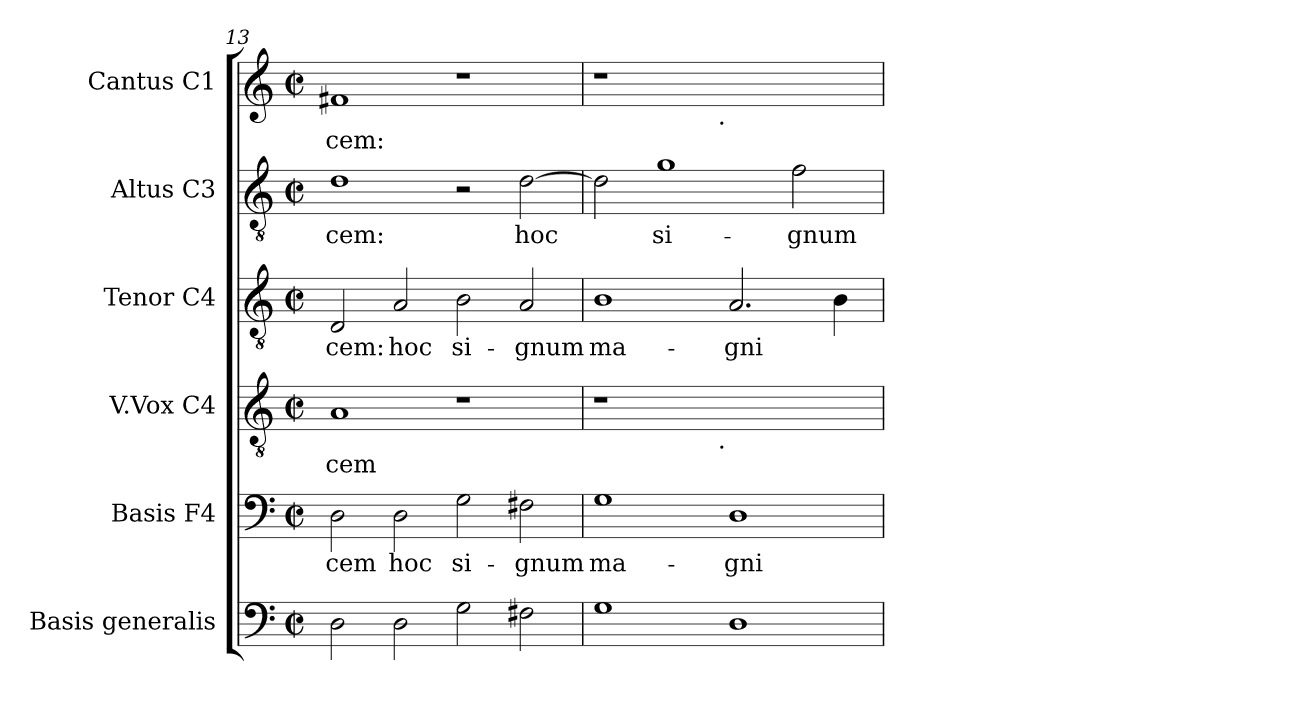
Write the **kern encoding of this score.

**kern	**kern	**text	**kern	**text	**kern	**text	**kern	**text	**kern	**text
*part6	*part5	*part5	*part4	*part4	*part3	*part3	*part2	*part2	*part1	*part1
*staff6	*staff5	*staff5	*staff4	*staff4	*staff3	*staff3	*staff2	*staff2	*staff1	*staff1
*I"Basis  generalis	*I"Basis  F4	*	*I"V.Vox  C4	*	*I"Tenor  C4	*	*I"Altus  C3	*	*I"Cantus  C1	*
*	*I'B	*	*	*	*I'T	*	*I'A	*	*I'C	*
!!LO:PB:g=z
*clefF4	*clefF4	*	*clefGv2	*	*clefGv2	*	*clefGv2	*	*clefG2	*
*k[]	*k[]	*	*k[]	*	*k[]	*	*k[]	*	*k[]	*
*C:	*C:	*	*C:	*	*C:	*	*C:	*	*C:	*
*M2/2	*M2/2	*	*M2/2	*	*M2/2	*	*M2/2	*	*M2/2	*
*met(c|)	*met(c|)	*	*met(c|)	*	*met(c|)	*	*met(c|)	*	*met(c|)	*
=13	=13	=13	=13	=13	=13	=13	=13	=13	=13	=13
!	!	!LO:LY:b:cj	!	!LO:LY:b:cj	!	!LO:LY:b:cj	!	!LO:LY:b:cj	!	!LO:LY:b:cj
2D\	2D\	-cem	1A	-cem	2D/	-cem:	1d	-cem:	1f#X	-cem:
!	!	!LO:LY:b:cj	!	!	!	!LO:LY:b:cj	!	!	!	!
2D\	2D\	hoc	.	.	2A/	hoc	.	.	.	.
!	!	!LO:LY:b:cj	!	!	!	!LO:LY:b:cj	!	!	!	!
2G\	2G\	si-	1r	.	2B\	si-	2r	.	1r	.
!	!	!LO:LY:b:cj	!	!	!	!LO:LY:b:cj	!	!LO:LY:b:cj	!	!
2F#X\	2F#X\	-gnum	.	.	2A/	-gnum	[>2d\	hoc	.	.
=14	=14	=14	=14	=14	=14	=14	=14	=14	=14	=14
!	!	!LO:LY:b:cj	!	!	!	!LO:LY:b:cj	!	!LO:LY:b:cj	!	!
*	*	*	*^	*	*	*	*	*	*^	*
1G	1G	ma-	1r	2ryy	.	1B	ma-	2d\]	.	1r	2ryy	.
!	!	!	!	!	!	!	!	!	!LO:LY:b:cj	!	!	!
.	.	.	.	4...ryy	.	.	.	1g	si-	.	4...ryy	.
!	!	!	!	!	!	!	!	!	!	!	!LO:TX:b:t=.	!
!	!	!	!	!LO:TX:b:t=.	!	!	!	!	!	!	!	!
.	.	.	.	1ryy	.	.	.	.	.	.	1ryy	.
!	!	!LO:LY:b:cj	!	!	!	!	!LO:LY:b:cj	!	!	!	!	!
1D	1D	-gni	1ryy	.	.	2.A/	-gni	.	.	1ryy	.	.
!	!	!	!	!	!	!	!	!	!LO:LY:b:cj	!	!	!
.	.	.	.	.	.	.	.	2f\	-gnum	.	.	.
!	!	!	!	!	!	!	!LO:LY:b:cj	!	!	!	!	!
.	.	.	.	.	.	4B\	.	.	.	.	.	.
.	.	.	.	32ryy	.	.	.	.	.	.	32ryy	.
*	*	*	*v	*v	*	*	*	*	*	*v	*v	*
=	=	=	=	=	=	=	=	=	=	=
*-	*-	*-	*-	*-	*-	*-	*-	*-	*-	*-
